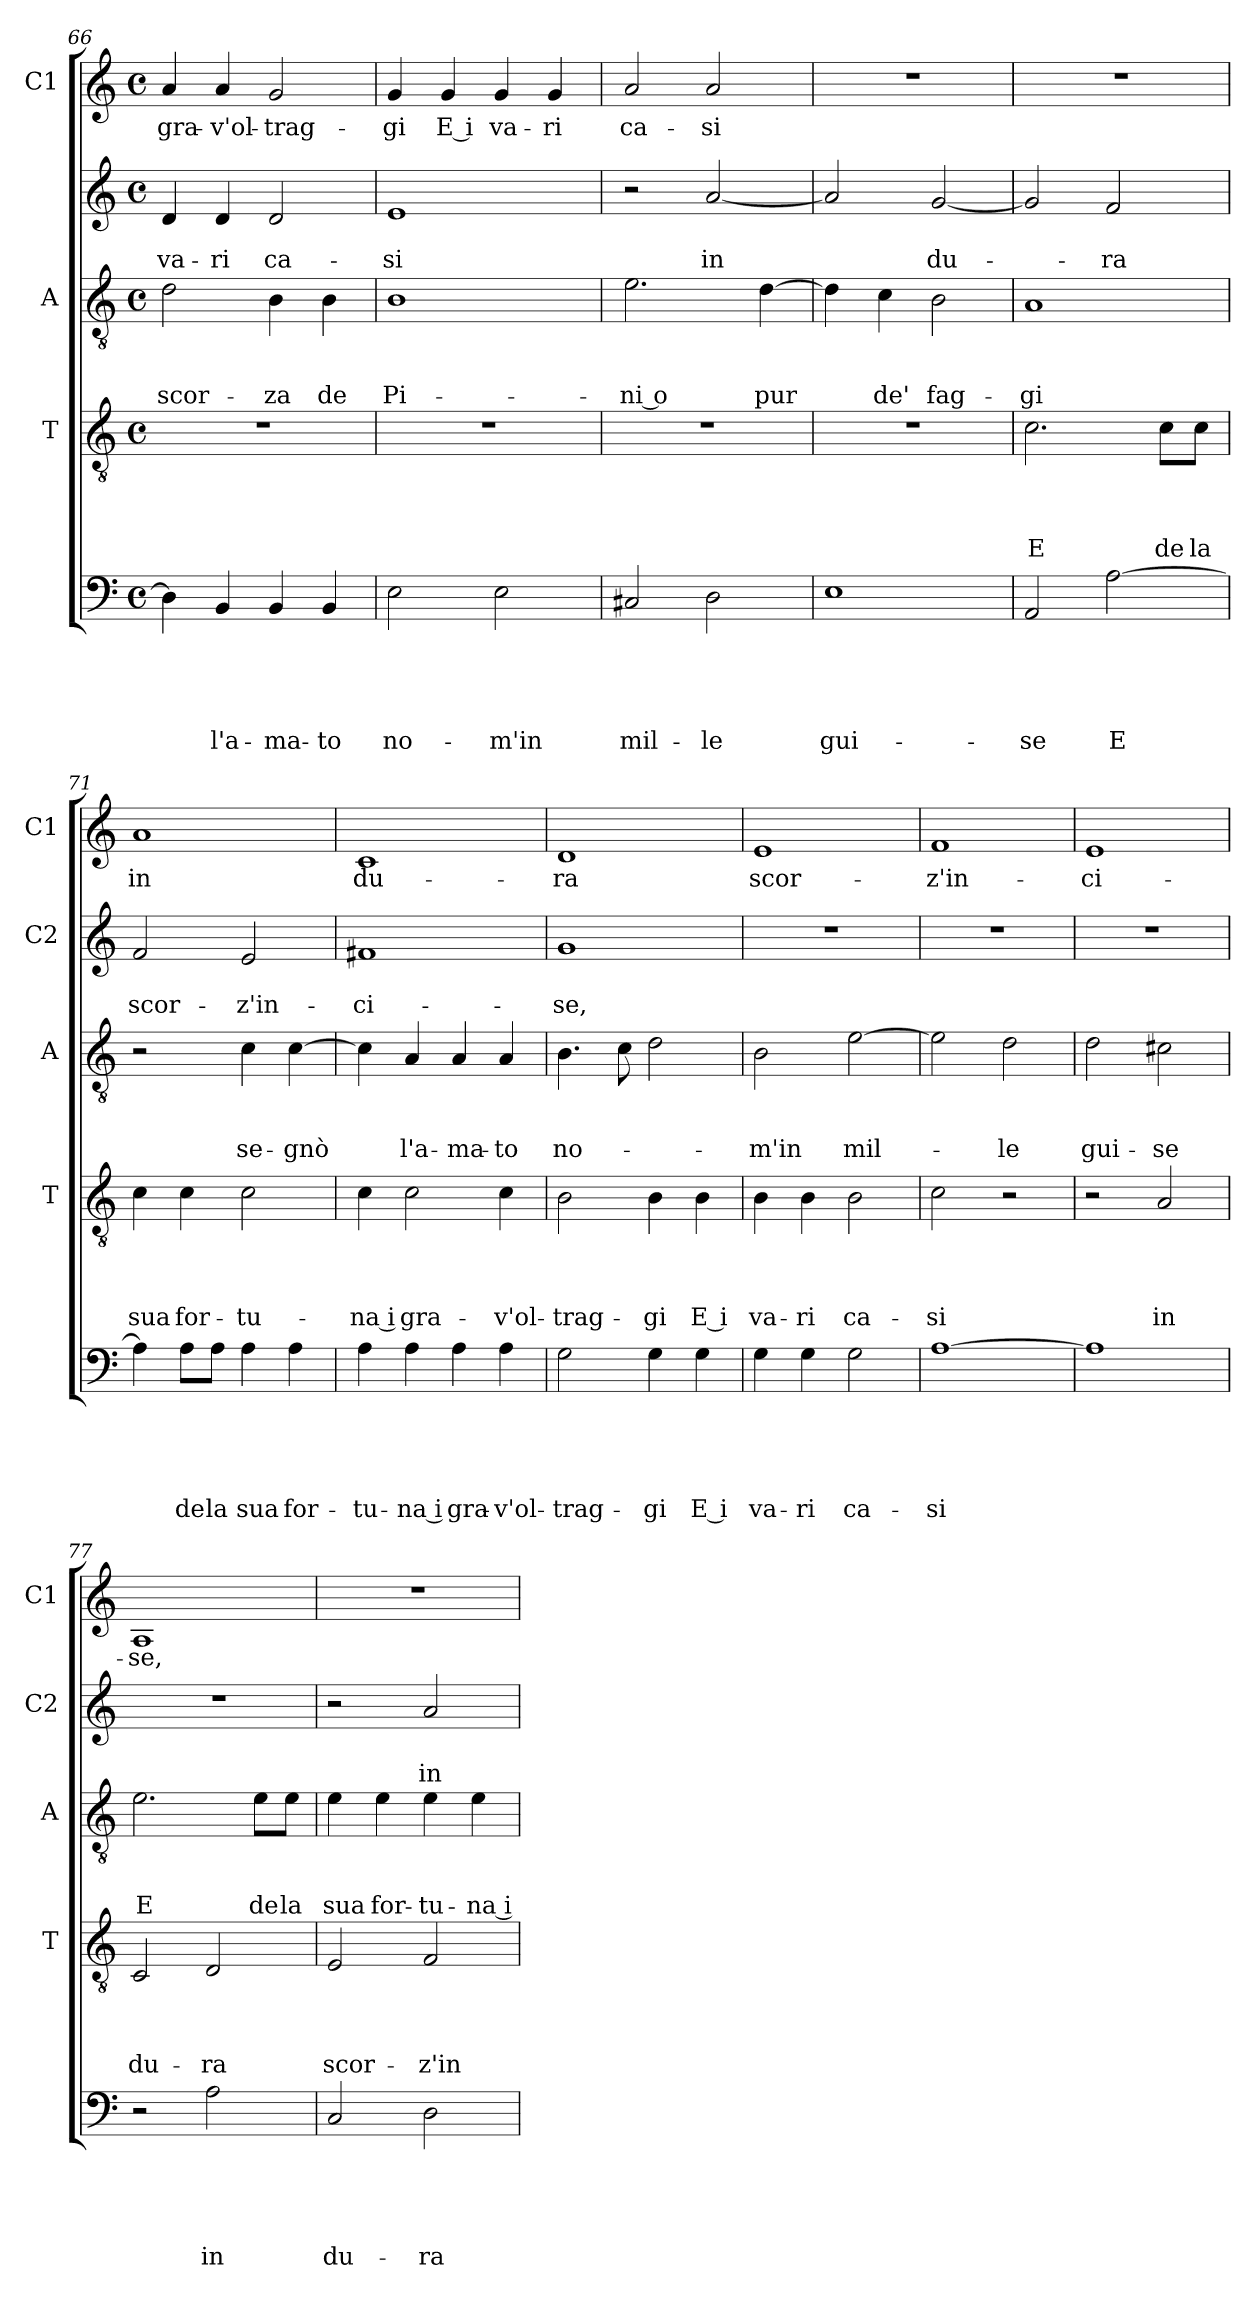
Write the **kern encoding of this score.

**kern	**text	**text	**text	**text	**text	**kern	**text	**text	**text	**text	**kern	**text	**text	**text	**kern	**text	**text	**kern	**text
*part5	*part5	*part5	*part5	*part5	*part5	*part4	*part4	*part4	*part4	*part4	*part3	*part3	*part3	*part3	*part2	*part2	*part2	*part1	*part1
*staff5	*staff5	*staff5	*staff5	*staff5	*staff5	*staff4	*staff4	*staff4	*staff4	*staff4	*staff3	*staff3	*staff3	*staff3	*staff2	*staff2	*staff2	*staff1	*staff1
*	*	*	*	*	*	*I"T	*	*	*	*	*I"A	*	*	*	*	*	*	*I"C1	*
*	*	*	*	*	*	*I'T	*	*	*	*	*I'A	*	*	*	*I'C2	*	*	*I'C1	*
*clefF4	*	*	*	*	*	*clefGv2	*	*	*	*	*clefGv2	*	*	*	*clefG2	*	*	*clefG2	*
*k[]	*	*	*	*	*	*k[]	*	*	*	*	*k[]	*	*	*	*k[]	*	*	*k[]	*
*C:	*	*	*	*	*	*C:	*	*	*	*	*C:	*	*	*	*C:	*	*	*C:	*
*M4/4	*	*	*	*	*	*M4/4	*	*	*	*	*M4/4	*	*	*	*M4/4	*	*	*M4/4	*
*met(c)	*	*	*	*	*	*met(c)	*	*	*	*	*met(c)	*	*	*	*met(c)	*	*	*met(c)	*
=66	=66	=66	=66	=66	=66	=66	=66	=66	=66	=66	=66	=66	=66	=66	=66	=66	=66	=66	=66
!	!	!	!	!	!	!	!	!	!	!	!	!	!	!LO:LY:b	!	!	!LO:LY:b	!	!LO:LY:b
4D\]	.	.	.	.	.	1r	.	.	.	.	2d\	.	.	scor-	4d/	.	va-	4a/	gra-
!	!	!	!	!	!LO:LY:b	!	!	!	!	!	!	!	!	!	!	!	!LO:LY:b	!	!LO:LY:b
4BB/	.	.	.	.	l'a-	.	.	.	.	.	.	.	.	.	4d/	.	-ri	4a/	-v'ol-
!	!	!	!	!	!LO:LY:b	!	!	!	!	!	!	!	!	!LO:LY:b	!	!	!LO:LY:b	!	!LO:LY:b
4BB/	.	.	.	.	-ma-	.	.	.	.	.	4B\	.	.	-za	2d/	.	ca-	2g/	-trag-
!	!	!	!	!	!LO:LY:b	!	!	!	!	!	!	!	!	!LO:LY:b	!	!	!	!	!
4BB/	.	.	.	.	-to	.	.	.	.	.	4B\	.	.	de	.	.	.	.	.
=67	=67	=67	=67	=67	=67	=67	=67	=67	=67	=67	=67	=67	=67	=67	=67	=67	=67	=67	=67
!	!	!	!	!	!LO:LY:b	!	!	!	!	!	!	!	!	!LO:LY:b	!	!	!LO:LY:b	!	!LO:LY:b
2E\	.	.	.	.	no-	1r	.	.	.	.	1B	.	.	Pi-	1e	.	-si	4g/	-gi
!	!	!	!	!	!	!	!	!	!	!	!	!	!	!	!	!	!	!	!LO:LY:b
.	.	.	.	.	.	.	.	.	.	.	.	.	.	.	.	.	.	4g/	E i
!	!	!	!	!	!LO:LY:b	!	!	!	!	!	!	!	!	!	!	!	!	!	!LO:LY:b
2E\	.	.	.	.	-m'in	.	.	.	.	.	.	.	.	.	.	.	.	4g/	va-
!	!	!	!	!	!	!	!	!	!	!	!	!	!	!	!	!	!	!	!LO:LY:b
.	.	.	.	.	.	.	.	.	.	.	.	.	.	.	.	.	.	4g/	-ri
=68	=68	=68	=68	=68	=68	=68	=68	=68	=68	=68	=68	=68	=68	=68	=68	=68	=68	=68	=68
!	!	!	!	!	!LO:LY:b	!	!	!	!	!	!	!	!	!LO:LY:b	!	!	!	!	!LO:LY:b
2C#X/	.	.	.	.	mil-	1r	.	.	.	.	2.e\	.	.	-ni o	2r	.	.	2a/	ca-
!	!	!	!	!	!LO:LY:b	!	!	!	!	!	!	!	!	!	!	!	!LO:LY:b	!	!LO:LY:b
2D\	.	.	.	.	-le	.	.	.	.	.	.	.	.	.	[2a/	.	in	2a/	-si
!	!	!	!	!	!	!	!	!	!	!	!	!	!	!LO:LY:b	!	!	!	!	!
.	.	.	.	.	.	.	.	.	.	.	[4d\	.	.	pur	.	.	.	.	.
!!LO:LB:g=z
=69	=69	=69	=69	=69	=69	=69	=69	=69	=69	=69	=69	=69	=69	=69	=69	=69	=69	=69	=69
!	!	!	!	!	!LO:LY:b	!	!	!	!	!	!	!	!	!	!	!	!	!	!
1E	.	.	.	.	gui-	1r	.	.	.	.	4d\]	.	.	.	2a/]	.	.	1r	.
!	!	!	!	!	!	!	!	!	!	!	!	!	!	!LO:LY:b	!	!	!	!	!
.	.	.	.	.	.	.	.	.	.	.	4c\	.	.	de'	.	.	.	.	.
!	!	!	!	!	!	!	!	!	!	!	!	!	!	!LO:LY:b	!	!	!LO:LY:b	!	!
.	.	.	.	.	.	.	.	.	.	.	2B\	.	.	fag-	[2g/	.	du-	.	.
=70	=70	=70	=70	=70	=70	=70	=70	=70	=70	=70	=70	=70	=70	=70	=70	=70	=70	=70	=70
!	!	!	!	!	!LO:LY:b	!	!	!	!	!LO:LY:b	!	!	!	!LO:LY:b	!	!	!	!	!
2AA/	.	.	.	.	-se	2.c\	.	.	.	E	1A	.	.	-gi	2g/]	.	.	1r	.
!	!	!	!	!	!LO:LY:b	!	!	!	!	!	!	!	!	!	!	!	!LO:LY:b	!	!
[2A\	.	.	.	.	E	.	.	.	.	.	.	.	.	.	2f/	.	-ra	.	.
!	!	!	!	!	!	!	!	!	!	!LO:LY:b	!	!	!	!	!	!	!	!	!
.	.	.	.	.	.	8c\L	.	.	.	de	.	.	.	.	.	.	.	.	.
!	!	!	!	!	!	!	!	!	!	!LO:LY:b	!	!	!	!	!	!	!	!	!
.	.	.	.	.	.	8c\J	.	.	.	la	.	.	.	.	.	.	.	.	.
=71	=71	=71	=71	=71	=71	=71	=71	=71	=71	=71	=71	=71	=71	=71	=71	=71	=71	=71	=71
!	!	!	!	!	!	!	!	!	!	!LO:LY:b	!	!	!	!	!	!	!LO:LY:b	!	!LO:LY:b
4A\]	.	.	.	.	.	4c\	.	.	.	sua	2r	.	.	.	2f/	.	scor-	1a	in
!	!	!	!	!	!LO:LY:b	!	!	!	!	!LO:LY:b	!	!	!	!	!	!	!	!	!
8A\L	.	.	.	.	de	4c\	.	.	.	for-	.	.	.	.	.	.	.	.	.
!	!	!	!	!	!LO:LY:b	!	!	!	!	!	!	!	!	!	!	!	!	!	!
8A\J	.	.	.	.	la	.	.	.	.	.	.	.	.	.	.	.	.	.	.
!	!	!	!	!	!LO:LY:b	!	!	!	!	!LO:LY:b	!	!	!	!LO:LY:b	!	!	!LO:LY:b	!	!
4A\	.	.	.	.	sua	2c\	.	.	.	-tu-	4c\	.	.	se-	2e/	.	-z'in-	.	.
!	!	!	!	!	!LO:LY:b	!	!	!	!	!	!	!	!	!LO:LY:b	!	!	!	!	!
4A\	.	.	.	.	for-	.	.	.	.	.	[4c\	.	.	-gnò	.	.	.	.	.
=72	=72	=72	=72	=72	=72	=72	=72	=72	=72	=72	=72	=72	=72	=72	=72	=72	=72	=72	=72
!	!	!	!	!	!LO:LY:b	!	!	!	!	!LO:LY:b	!	!	!	!	!	!	!LO:LY:b	!	!LO:LY:b
4A\	.	.	.	.	-tu-	4c\	.	.	.	-na i	4c\]	.	.	.	1f#X	.	-ci-	1c	du-
!	!	!	!	!	!LO:LY:b	!	!	!	!	!LO:LY:b	!	!	!	!LO:LY:b	!	!	!	!	!
4A\	.	.	.	.	-na i	2c\	.	.	.	gra-	4A/	.	.	l'a-	.	.	.	.	.
!	!	!	!	!	!LO:LY:b	!	!	!	!	!	!	!	!	!LO:LY:b	!	!	!	!	!
4A\	.	.	.	.	gra-	.	.	.	.	.	4A/	.	.	-ma-	.	.	.	.	.
!	!	!	!	!	!LO:LY:b	!	!	!	!	!LO:LY:b	!	!	!	!LO:LY:b	!	!	!	!	!
4A\	.	.	.	.	-v'ol-	4c\	.	.	.	-v'ol-	4A/	.	.	-to	.	.	.	.	.
=73	=73	=73	=73	=73	=73	=73	=73	=73	=73	=73	=73	=73	=73	=73	=73	=73	=73	=73	=73
!	!	!	!	!	!LO:LY:b	!	!	!	!	!LO:LY:b	!	!	!	!LO:LY:b	!	!	!LO:LY:b	!	!LO:LY:b
2G\	.	.	.	.	-trag-	2B\	.	.	.	-trag-	4.B\	.	.	no-	1g	.	-se,	1d	-ra
.	.	.	.	.	.	.	.	.	.	.	8c\	.	.	.	.	.	.	.	.
!	!	!	!	!	!LO:LY:b	!	!	!	!	!LO:LY:b	!	!	!	!	!	!	!	!	!
4G\	.	.	.	.	-gi	4B\	.	.	.	-gi	2d\	.	.	.	.	.	.	.	.
!	!	!	!	!	!LO:LY:b	!	!	!	!	!LO:LY:b	!	!	!	!	!	!	!	!	!
4G\	.	.	.	.	E i	4B\	.	.	.	E i	.	.	.	.	.	.	.	.	.
=74	=74	=74	=74	=74	=74	=74	=74	=74	=74	=74	=74	=74	=74	=74	=74	=74	=74	=74	=74
!	!	!	!	!	!LO:LY:b	!	!	!	!	!LO:LY:b	!	!	!	!LO:LY:b	!	!	!	!	!LO:LY:b
4G\	.	.	.	.	va-	4B\	.	.	.	va-	2B\	.	.	-m'in	1r	.	.	1e	scor-
!	!	!	!	!	!LO:LY:b	!	!	!	!	!LO:LY:b	!	!	!	!	!	!	!	!	!
4G\	.	.	.	.	-ri	4B\	.	.	.	-ri	.	.	.	.	.	.	.	.	.
!	!	!	!	!	!LO:LY:b	!	!	!	!	!LO:LY:b	!	!	!	!LO:LY:b	!	!	!	!	!
2G\	.	.	.	.	ca-	2B\	.	.	.	ca-	[2e\	.	.	mil-	.	.	.	.	.
=75	=75	=75	=75	=75	=75	=75	=75	=75	=75	=75	=75	=75	=75	=75	=75	=75	=75	=75	=75
!	!	!	!	!	!LO:LY:b	!	!	!	!	!LO:LY:b	!	!	!	!	!	!	!	!	!LO:LY:b
[1A	.	.	.	.	-si	2c\	.	.	.	-si	2e\]	.	.	.	1r	.	.	1f	-z'in-
!	!	!	!	!	!	!	!	!	!	!	!	!	!	!LO:LY:b	!	!	!	!	!
.	.	.	.	.	.	2r	.	.	.	.	2d\	.	.	-le	.	.	.	.	.
!!LO:LB:g=z
=76	=76	=76	=76	=76	=76	=76	=76	=76	=76	=76	=76	=76	=76	=76	=76	=76	=76	=76	=76
!	!	!	!	!	!	!	!	!	!	!	!	!	!	!LO:LY:b	!	!	!	!	!LO:LY:b
1A]	.	.	.	.	.	2r	.	.	.	.	2d\	.	.	gui-	1r	.	.	1e	-ci-
!	!	!	!	!	!	!	!	!	!	!LO:LY:b	!	!	!	!LO:LY:b	!	!	!	!	!
.	.	.	.	.	.	2A/	.	.	.	in	2c#X\	.	.	-se	.	.	.	.	.
=77	=77	=77	=77	=77	=77	=77	=77	=77	=77	=77	=77	=77	=77	=77	=77	=77	=77	=77	=77
!	!	!	!	!	!	!	!	!	!	!LO:LY:b	!	!	!	!LO:LY:b	!	!	!	!	!LO:LY:b
2r	.	.	.	.	.	2C/	.	.	.	du-	2.e\	.	.	E	1r	.	.	1A	-se,
!	!	!	!	!	!LO:LY:b	!	!	!	!	!LO:LY:b	!	!	!	!	!	!	!	!	!
2A\	.	.	.	.	in	2D/	.	.	.	-ra	.	.	.	.	.	.	.	.	.
!	!	!	!	!	!	!	!	!	!	!	!	!	!	!LO:LY:b	!	!	!	!	!
.	.	.	.	.	.	.	.	.	.	.	8e\L	.	.	de	.	.	.	.	.
!	!	!	!	!	!	!	!	!	!	!	!	!	!	!LO:LY:b	!	!	!	!	!
.	.	.	.	.	.	.	.	.	.	.	8e\J	.	.	la	.	.	.	.	.
=78	=78	=78	=78	=78	=78	=78	=78	=78	=78	=78	=78	=78	=78	=78	=78	=78	=78	=78	=78
!	!	!	!	!	!LO:LY:b	!	!	!	!	!LO:LY:b	!	!	!	!LO:LY:b	!	!	!	!	!
2C/	.	.	.	.	du-	2E/	.	.	.	scor-	4e\	.	.	sua	2r	.	.	1r	.
!	!	!	!	!	!	!	!	!	!	!	!	!	!	!LO:LY:b	!	!	!	!	!
.	.	.	.	.	.	.	.	.	.	.	4e\	.	.	for-	.	.	.	.	.
!	!	!	!	!	!LO:LY:b	!	!	!	!	!LO:LY:b	!	!	!	!LO:LY:b	!	!	!LO:LY:b	!	!
2D\	.	.	.	.	-ra	2F/	.	.	.	-z'in-	4e\	.	.	-tu-	2a/	.	in	.	.
!	!	!	!	!	!	!	!	!	!	!	!	!	!	!LO:LY:b	!	!	!	!	!
.	.	.	.	.	.	.	.	.	.	.	4e\	.	.	-na i	.	.	.	.	.
=	=	=	=	=	=	=	=	=	=	=	=	=	=	=	=	=	=	=	=
*-	*-	*-	*-	*-	*-	*-	*-	*-	*-	*-	*-	*-	*-	*-	*-	*-	*-	*-	*-
